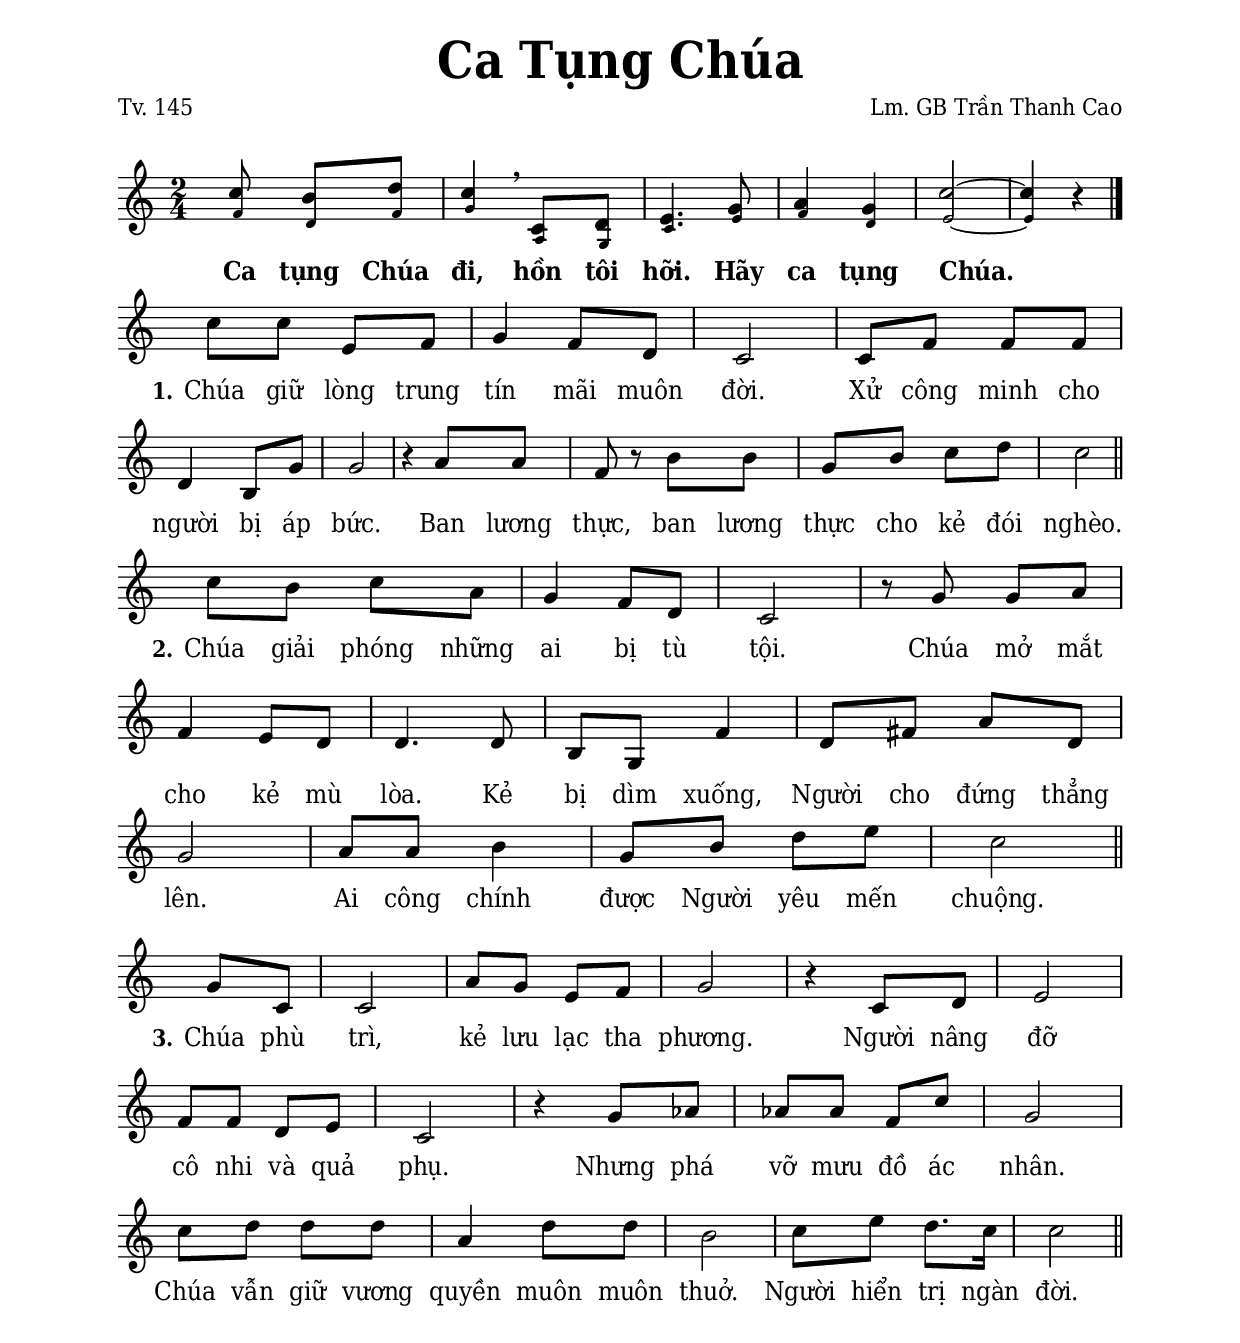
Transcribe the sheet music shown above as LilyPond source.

% Cài đặt chung
\version "2.22.1"
\include "english.ly"

\header {
  title = \markup { \fontsize #3 "Ca Tụng Chúa" }
  poet = "Tv. 145"
  composer = "Lm. GB Trần Thanh Cao"
  arranger = " "
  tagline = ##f
}

% Nhạc điệp khúc
nhacDiepKhucSop = \relative c'' {
  <>^\markup { \halign #35 " " }
  \partial 4. c8 b d |
  c4 \breathe c,8 d |
  e4. g8 |
  a4 g |
  c2 ~ |
  c4 r \bar "|."
}

nhacDiepKhucBas = \relative c' {
  \partial 4. f8 d f |
  g4 a,8 g |
  c4. e8 |
  f4 d |
  e2 ~ |
  e4 r
}

% Nhạc phiên khúc
nhacPhienKhucMot = \relative c'' {
  c8 c e, f |
  g4 f8 d |
  c2 |
  c8 f f f |
  d4 b8 g' |
  g2 |
  r4 a8 a |
  f r b b |
  g b c d |
  c2 \bar "||"
}

nhacPhienKhucHai = \relative c'' {
  c8 b c a |
  g4 f8 d |
  c2 |
  r8 g' g a |
  f4 e8 d |
  d4. d8 |
  b g f'4 |
  d8 fs a d, |
  g2 |
  a8 a b4 |
  g8 b d e |
  c2 \bar "||"
}

nhacPhienKhucBa = \relative c'' {
  \partial 4 g8 c, |
  c2 |
  a'8 g e f |
  g2 |
  r4 c,8 d |
  e2 |
  f8 f d e |
  c2 |
  r4 g'8 af |
  af af f c' |
  g2 |
  c8 d d d |
  a4 d8 d |
  b2 |
  c8 e d8. c16 |
  c2 \bar "||"
}

% Lời điệp khúc
loiDiepKhuc = \lyricmode {
  Ca tụng Chúa đi, hồn tôi hỡi.
  Hãy ca tụng Chúa.
}

% Lời phiên khúc
loiPhienKhucMot = \lyricmode {
  \set stanza = #"1."
  Chúa giữ lòng trung tín mãi muôn đời.
  Xử công minh cho người bị áp bức.
  Ban lương thực, ban lương thực cho kẻ đói nghèo.
}

loiPhienKhucHai = \lyricmode {
  \set stanza = #"2."
  Chúa giải phóng những ai bị tù tội.
  Chúa mở mắt cho kẻ mù lòa.
  Kẻ bị dìm xuống, Người cho đứng thẳng lên.
  Ai công chính được Người yêu mến chuộng.
}

loiPhienKhucBa = \lyricmode {
  \set stanza = #"3."
  Chúa phù trì, kẻ lưu lạc tha phương.
  Người nâng đỡ cô nhi và quả phụ.
  Nhưng phá vỡ mưu đồ ác nhân.
  Chúa vẫn giữ vương quyền muôn muôn thuở.
  Người hiển trị ngàn đời.
}

% Dàn trang
\paper {
  #(set-paper-size "a4")
  top-margin = 20\mm
  bottom-margin = 10\mm
  left-margin = 20\mm
  right-margin = 20\mm
  indent = #0
  #(define fonts
    (make-pango-font-tree
      "Deja Vu Serif Condensed"
      "Deja Vu Serif Condensed"
      "Deja Vu Serif Condensed"
      (/ 20 20)))
  page-count = #1
  system-system-spacing = #'((basic-distance . 12.5)
                             (minimum-distance . 12.5)
                             (padding . 1))
  score-system-spacing = #'((basic-distance . 12.5)
                             (minimum-distance . 12.5)
                             (padding . 1))
}

% Thiết lập tông và nhịp
TongNhip = { \key c \major \time 2/4 }

% Đổi kích thước nốt cho bè phụ
notBePhu =
#(define-music-function (font-size music) (number? ly:music?)
   (for-some-music
     (lambda (m)
       (if (music-is-of-type? m 'rhythmic-event)
           (begin
             (set! (ly:music-property m 'tweaks)
                   (cons `(font-size . ,font-size)
                         (ly:music-property m 'tweaks)))
             #t)
           #f))
     music)
   music)

\score {
  \new ChoirStaff <<
    \new Staff = diepKhuc \with {
        \consists "Merge_rests_engraver"
        %\magnifyStaff #(magstep +1)
        printPartCombineTexts = ##f
      }
      <<
      \new Voice \TongNhip \partCombine 
        \nhacDiepKhucSop
        \notBePhu -3 { \nhacDiepKhucBas }
      \new NullVoice = nhacThamChieu \nhacDiepKhucSop
      \new Lyrics \with {
          \override VerticalAxisGroup.
            nonstaff-relatedstaff-spacing.padding = #1
          \override VerticalAxisGroup.
            nonstaff-unrelatedstaff-spacing.padding = #1
        }
        \lyricsto nhacThamChieu \loiDiepKhuc
      >>
  >>
  \layout {
    ragged-last = ##f
    \override Lyrics.LyricText.font-series = #'bold
    %\override Lyrics.LyricText.font-size = #+2
    \override Lyrics.LyricSpace.minimum-distance = #2.2
    \override Score.BarNumber.break-visibility = ##(#f #f #f)
    \override Score.SpacingSpanner.uniform-stretching = ##t
  }
}

%\markup { \vspace #0.1 }

\score {
  \new ChoirStaff <<
    \new Staff = phienKhuc \with {
        %\magnifyStaff #(magstep +1)
      }
      <<
      \new Voice = beSop {
        \key c \major \time 2/4 \nhacPhienKhucMot
      }
    >>
    \new Lyrics \with {
          \override VerticalAxisGroup.
            nonstaff-relatedstaff-spacing.padding = #1.2
          \override VerticalAxisGroup.
            nonstaff-unrelatedstaff-spacing.padding = #1
        }
        \lyricsto beSop \loiPhienKhucMot
  >>
  \layout {
    \override Staff.TimeSignature.transparent = ##t
    %\override Lyrics.LyricText.font-size = #+2
    \override Lyrics.LyricSpace.minimum-distance = #2
    \override Score.BarNumber.break-visibility = ##(#f #f #f)
    \override Score.SpacingSpanner.uniform-stretching = ##t
  }
}

\score {
  \new ChoirStaff <<
    \new Staff = phienKhuc \with {
        %\magnifyStaff #(magstep +1)
      }
      <<
      \new Voice = beSop {
        \key c \major \time 2/4 \nhacPhienKhucHai
      }
    >>
    \new Lyrics \with {
          \override VerticalAxisGroup.
            nonstaff-relatedstaff-spacing.padding = #1.2
          \override VerticalAxisGroup.
            nonstaff-unrelatedstaff-spacing.padding = #1
        }
        \lyricsto beSop \loiPhienKhucHai
  >>
  \layout {
    \override Staff.TimeSignature.transparent = ##t
    %\override Lyrics.LyricText.font-size = #+2
    \override Lyrics.LyricSpace.minimum-distance = #2.5
    \override Score.BarNumber.break-visibility = ##(#f #f #f)
    \override Score.SpacingSpanner.uniform-stretching = ##t
  }
}

\score {
  \new ChoirStaff <<
    \new Staff = phienKhuc \with {
        %\magnifyStaff #(magstep +1)
      }
      <<
      \new Voice = beSop {
        \key c \major \time 2/4 \nhacPhienKhucBa
      }
    >>
    \new Lyrics \with {
          \override VerticalAxisGroup.
            nonstaff-relatedstaff-spacing.padding = #1.2
          \override VerticalAxisGroup.
            nonstaff-unrelatedstaff-spacing.padding = #1
        }
        \lyricsto beSop \loiPhienKhucBa
  >>
  \layout {
    \override Staff.TimeSignature.transparent = ##t
    %\override Lyrics.LyricText.font-size = #+2
    \override Lyrics.LyricSpace.minimum-distance = #1.5
    \override Score.BarNumber.break-visibility = ##(#f #f #f)
    \override Score.SpacingSpanner.uniform-stretching = ##t
  }
}
